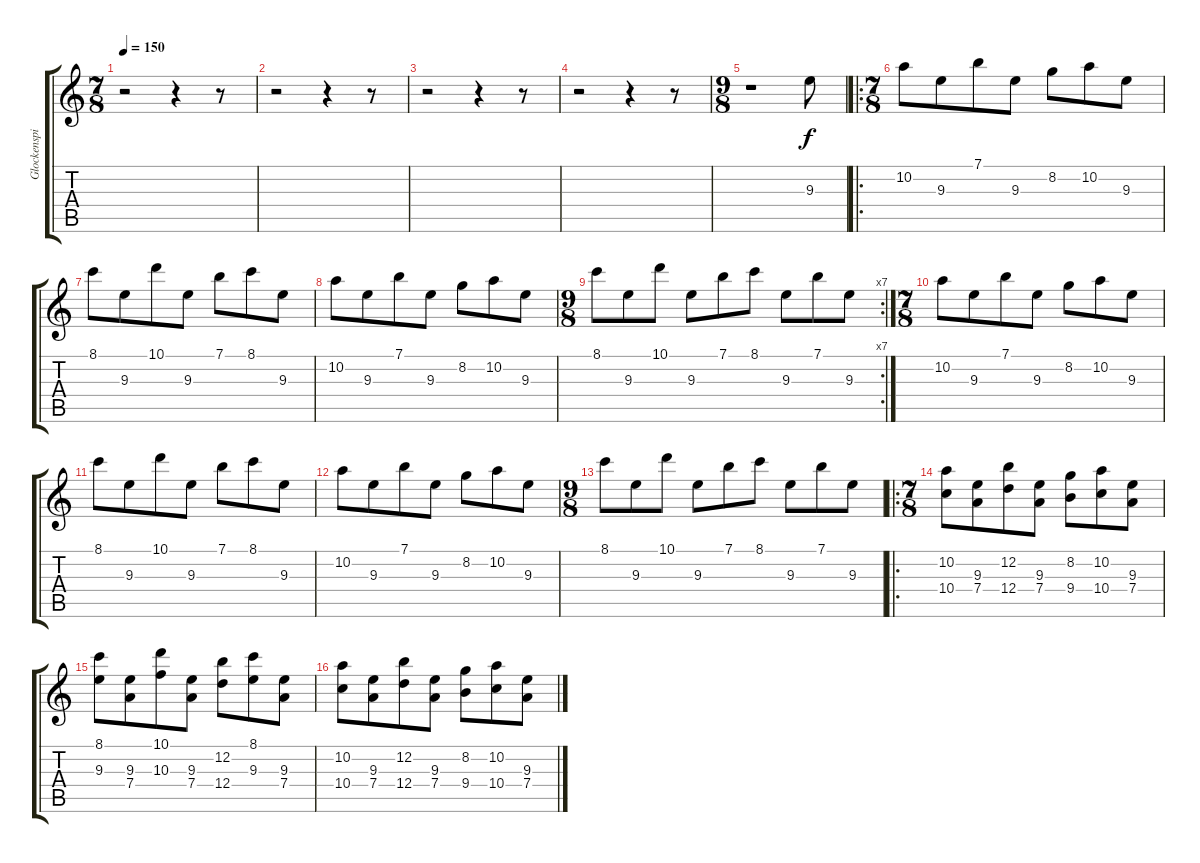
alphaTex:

\track ("Glockenspiel" "Glockenspi") {instrument glockenspiel}
\staff {score tabs}
\tuning (E5 B4 G4 D4 A3 E3) {hide}
\ts (7 8)
\tempo 150
\clef g2
\ks c
r.2{dy f instrument glockenspiel} r.4 r.8 |
r.2 r.4 r.8 |
r.2 r.4 r.8 |
r.2 r.4 r.8 |
\ts (9 8)
r.1 9.3.8 |
\ro
\ts (7 8)
10.2.8 9.3.8 7.1.8 9.3.8 8.2.8 10.2.8 9.3.8 |
8.1.8 9.3.8 10.1.8 9.3.8 7.1.8 8.1.8 9.3.8 |
10.2.8 9.3.8 7.1.8 9.3.8 8.2.8 10.2.8 9.3.8 |
\rc 7
\ts (9 8)
8.1.8 9.3.8 10.1.8 9.3.8 7.1.8 8.1.8 9.3.8 7.1.8 9.3.8 |
\ts (7 8)
10.2.8 9.3.8 7.1.8 9.3.8 8.2.8 10.2.8 9.3.8 |
8.1.8 9.3.8 10.1.8 9.3.8 7.1.8 8.1.8 9.3.8 |
10.2.8 9.3.8 7.1.8 9.3.8 8.2.8 10.2.8 9.3.8 |
\ts (9 8)
8.1.8 9.3.8 10.1.8 9.3.8 7.1.8 8.1.8 9.3.8 7.1.8 9.3.8 |
\ro
\ts (7 8)
(10.2 10.4).8 (9.3 7.4).8 (12.2 12.4).8 (9.3 7.4).8 (8.2 9.4).8 (10.2 10.4).8 (9.3 7.4).8 |
(8.1 9.3).8 (9.3 7.4).8 (10.1 10.3).8 (9.3 7.4).8 (12.2 12.4).8 (8.1 9.3).8 (9.3 7.4).8 |
(10.2 10.4).8 (9.3 7.4).8 (12.2 12.4).8 (9.3 7.4).8 (8.2 9.4).8 (10.2 10.4).8 (9.3 7.4).8
